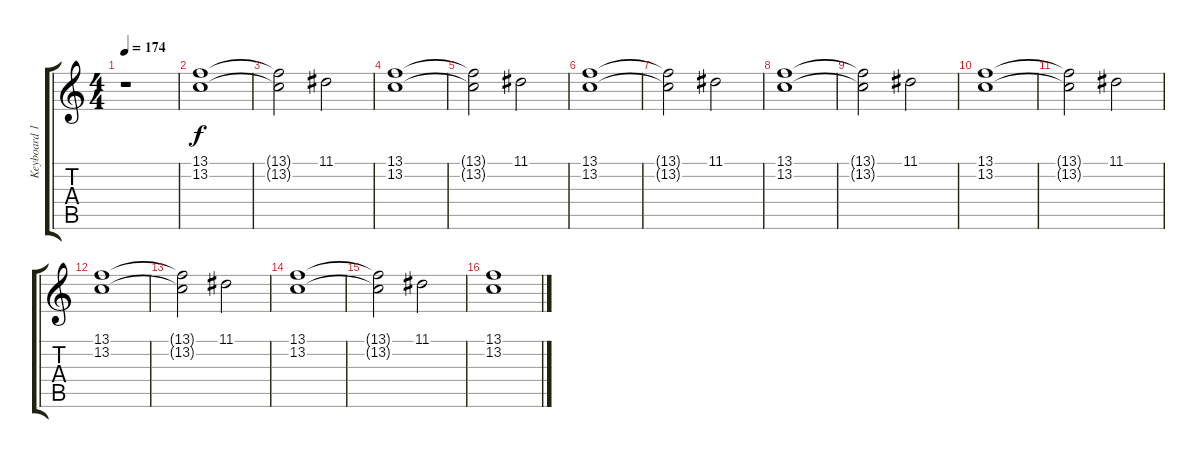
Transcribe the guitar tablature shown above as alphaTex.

\track ("Keyboard 1." "Keyboard 1") {instrument fx5brightness}
\staff {score tabs}
\tuning (E4 B3 G3 D3 A2 E2) {hide}
\ts (4 4)
\tempo 174
\clef g2
\ks c
r.1{dy f} |
(13.1 13.2).1{instrument churchorgan} |
(13.1{t} 13.2{t}).2 11.1.2 |
(13.1 13.2).1{instrument churchorgan} |
(13.1{t} 13.2{t}).2 11.1.2 |
(13.1 13.2).1{instrument churchorgan} |
(13.1{t} 13.2{t}).2 11.1.2 |
(13.1 13.2).1{instrument churchorgan} |
(13.1{t} 13.2{t}).2 11.1.2 |
(13.1 13.2).1{instrument churchorgan} |
(13.1{t} 13.2{t}).2 11.1.2 |
(13.1 13.2).1{instrument churchorgan} |
(13.1{t} 13.2{t}).2 11.1.2 |
(13.1 13.2).1{instrument churchorgan} |
(13.1{t} 13.2{t}).2 11.1.2 |
(13.1 13.2).1{instrument churchorgan}
